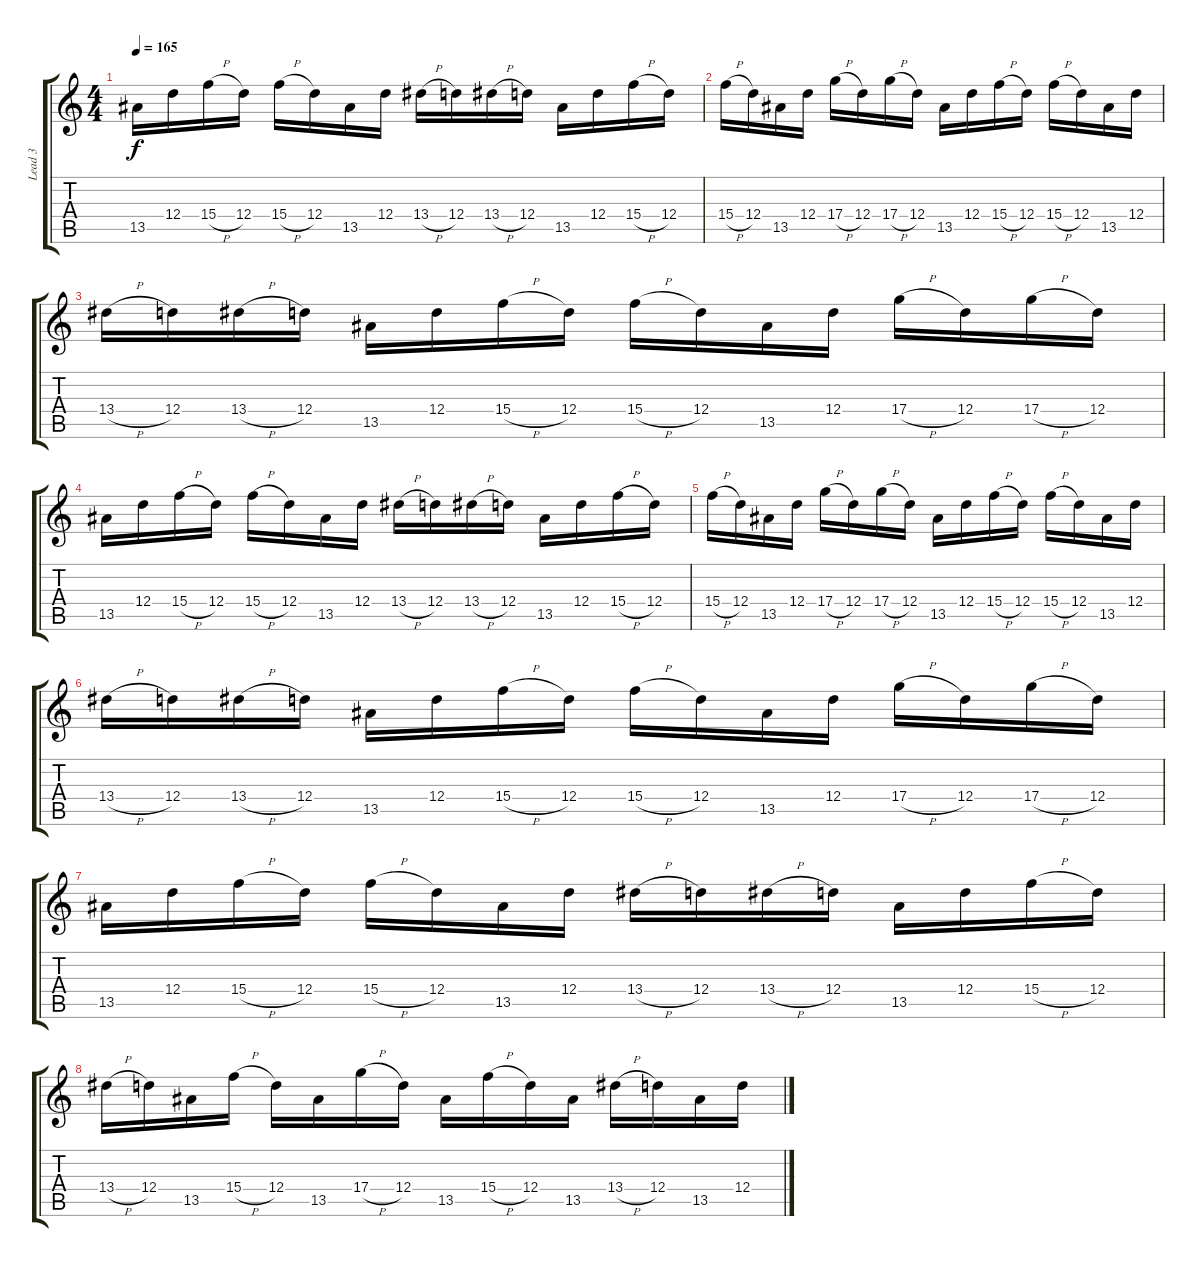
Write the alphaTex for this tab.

\track ("Lead 3" "Lead 3") {instrument distortionguitar}
\staff {score tabs}
\tuning (E4 B3 G3 D3 A2 E2) {hide}
\ts (4 4)
\tempo 165
\clef g2
\ks c
13.5.16{dy f} 12.4.16 15.4{h}.16 12.4.16 15.4{h}.16 12.4.16 13.5.16 12.4.16 13.4{h}.16 12.4.16 13.4{h}.16 12.4.16 13.5.16 12.4.16 15.4{h}.16 12.4.16 |
15.4{h}.16 12.4.16 13.5.16 12.4.16 17.4{h}.16 12.4.16 17.4{h}.16 12.4.16 13.5.16 12.4.16 15.4{h}.16 12.4.16 15.4{h}.16 12.4.16 13.5.16 12.4.16 |
13.4{h}.16 12.4.16 13.4{h}.16 12.4.16 13.5.16 12.4.16 15.4{h}.16 12.4.16 15.4{h}.16 12.4.16 13.5.16 12.4.16 17.4{h}.16 12.4.16 17.4{h}.16 12.4.16 |
13.5.16 12.4.16 15.4{h}.16 12.4.16 15.4{h}.16 12.4.16 13.5.16 12.4.16 13.4{h}.16 12.4.16 13.4{h}.16 12.4.16 13.5.16 12.4.16 15.4{h}.16 12.4.16 |
15.4{h}.16 12.4.16 13.5.16 12.4.16 17.4{h}.16 12.4.16 17.4{h}.16 12.4.16 13.5.16 12.4.16 15.4{h}.16 12.4.16 15.4{h}.16 12.4.16 13.5.16 12.4.16 |
13.4{h}.16 12.4.16 13.4{h}.16 12.4.16 13.5.16 12.4.16 15.4{h}.16 12.4.16 15.4{h}.16 12.4.16 13.5.16 12.4.16 17.4{h}.16 12.4.16 17.4{h}.16 12.4.16 |
13.5.16 12.4.16 15.4{h}.16 12.4.16 15.4{h}.16 12.4.16 13.5.16 12.4.16 13.4{h}.16 12.4.16 13.4{h}.16 12.4.16 13.5.16 12.4.16 15.4{h}.16 12.4.16 |
13.4{h}.16 12.4.16 13.5.16 15.4{h}.16 12.4.16 13.5.16 17.4{h}.16 12.4.16 13.5.16 15.4{h}.16 12.4.16 13.5.16 13.4{h}.16 12.4.16 13.5.16 12.4.16
